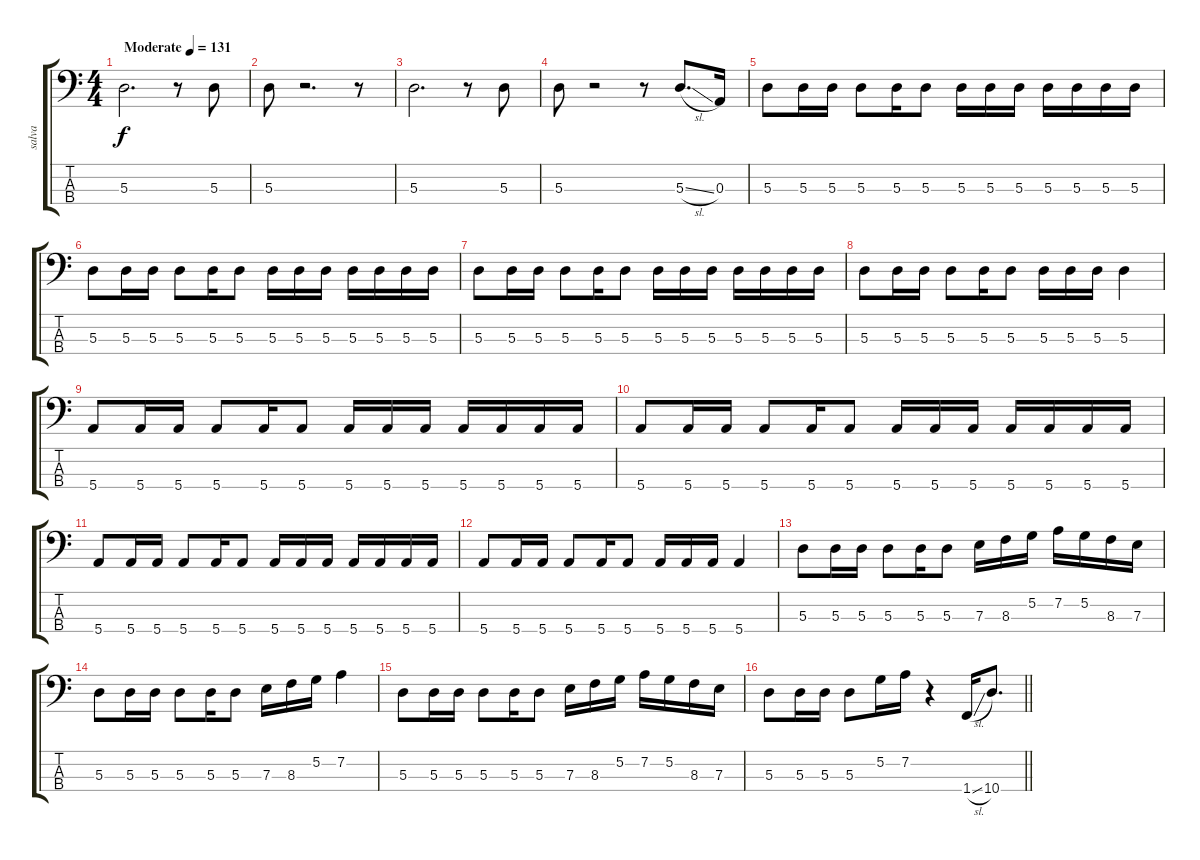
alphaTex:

\track ("salva" "salva") {instrument electricbassfinger}
\staff {score tabs}
\tuning (G2 D2 A1 E1) {hide}
\ts (4 4)
\tempo (131 "Moderate")
\clef f4
\ks c
5.3.2{d dy f instrument electricbassfinger} r.8 5.3.8 |
5.3.8 r.2{d} r.8 |
5.3.2{d} r.8 5.3.8 |
5.3.8 r.2 r.8 5.3{sl}.8{d} 0.3.16 |
5.3.8 5.3.16 5.3.16 5.3.8 5.3.16 5.3.8 5.3.16 5.3.16 5.3.16 5.3.16 5.3.16 5.3.16 5.3.16 |
5.3.8 5.3.16 5.3.16 5.3.8 5.3.16 5.3.8 5.3.16 5.3.16 5.3.16 5.3.16 5.3.16 5.3.16 5.3.16 |
5.3.8 5.3.16 5.3.16 5.3.8 5.3.16 5.3.8 5.3.16 5.3.16 5.3.16 5.3.16 5.3.16 5.3.16 5.3.16 |
5.3.8 5.3.16 5.3.16 5.3.8 5.3.16 5.3.8 5.3.16 5.3.16 5.3.16 5.3.4 |
5.4.8 5.4.16 5.4.16 5.4.8 5.4.16 5.4.8 5.4.16 5.4.16 5.4.16 5.4.16 5.4.16 5.4.16 5.4.16 |
5.4.8 5.4.16 5.4.16 5.4.8 5.4.16 5.4.8 5.4.16 5.4.16 5.4.16 5.4.16 5.4.16 5.4.16 5.4.16 |
5.4.8 5.4.16 5.4.16 5.4.8 5.4.16 5.4.8 5.4.16 5.4.16 5.4.16 5.4.16 5.4.16 5.4.16 5.4.16 |
5.4.8 5.4.16 5.4.16 5.4.8 5.4.16 5.4.8 5.4.16 5.4.16 5.4.16 5.4.4 |
5.3.8 5.3.16 5.3.16 5.3.8 5.3.16 5.3.8 7.3.16 8.3.16 5.2.16 7.2.16 5.2.16 8.3.16 7.3.16 |
5.3.8 5.3.16 5.3.16 5.3.8 5.3.16 5.3.8 7.3.16 8.3.16 5.2.16 7.2.4 |
5.3.8 5.3.16 5.3.16 5.3.8 5.3.16 5.3.8 7.3.16 8.3.16 5.2.16 7.2.16 5.2.16 8.3.16 7.3.16 |
\barLineRight lightlight
5.3.8 5.3.16 5.3.16 5.3.8 5.2.16 7.2.16 r.4 1.4{sl}.16 10.4.8{d}
